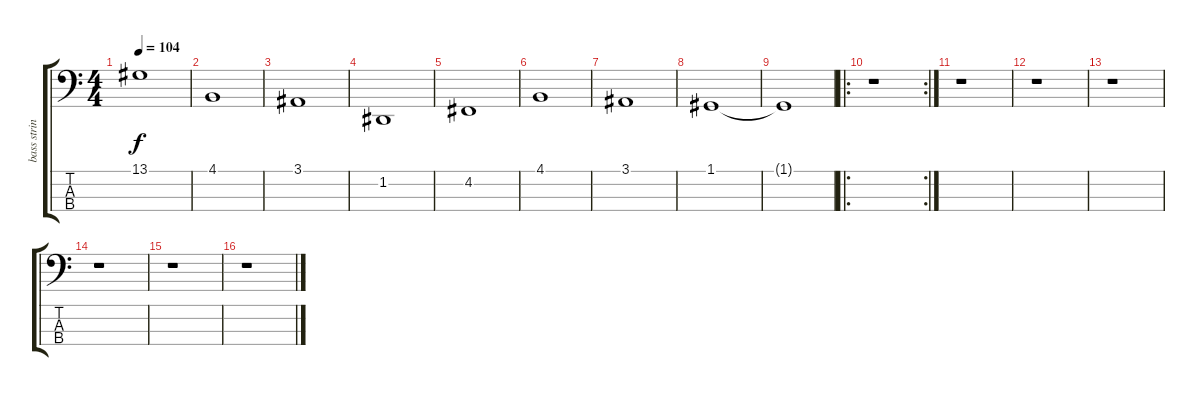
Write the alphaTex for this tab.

\track ("bass strings" "bass strin") {instrument stringensemble1}
\staff {score tabs}
\tuning (G2 D2 A1 D1) {hide}
\ts (4 4)
\tempo 104
\clef f4
\ks c
13.1.1{dy f} |
4.1.1 |
3.1.1 |
1.2.1 |
4.2.1 |
4.1.1 |
3.1.1 |
1.1.1 |
1.1{t}.1 |
\ro
\rc 2
r.1 |
r.1 |
r.1 |
r.1 |
r.1 |
r.1 |
r.1
